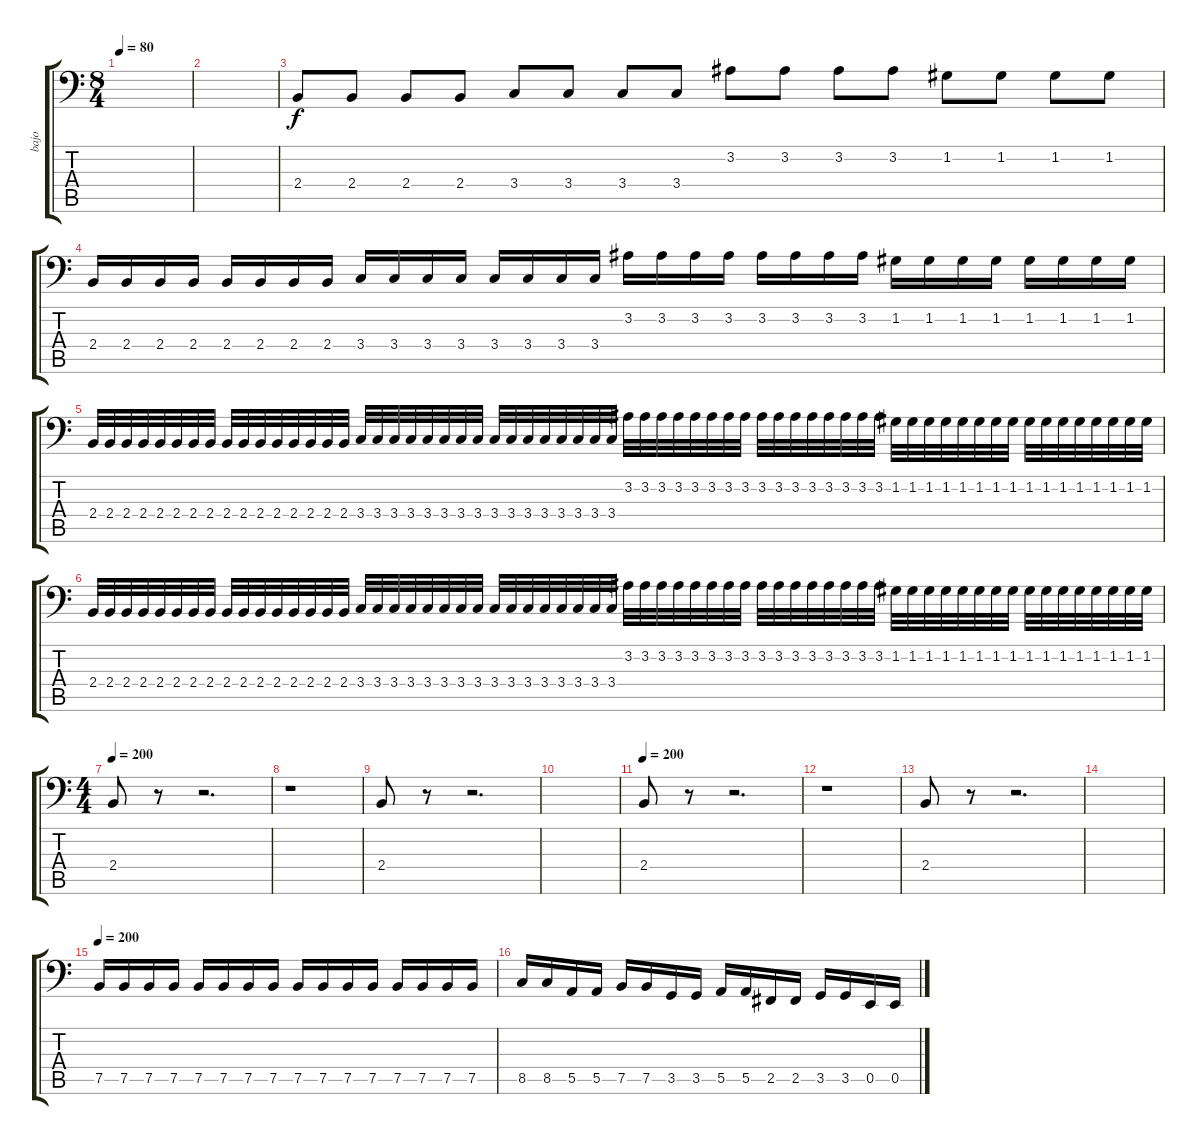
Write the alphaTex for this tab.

\track ("bajo" "bajo") {instrument electricbassfinger}
\staff {score tabs}
\tuning (C3 G2 D2 A1 E1 B0) {hide}
\ts (8 4)
\tempo 80
\tempo 70
\tempo 80
\clef f4
\ks c
|
|
2.4.8 2.4.8 2.4.8 2.4.8 3.4.8 3.4.8 3.4.8 3.4.8 3.2.8 3.2.8 3.2.8 3.2.8 1.2.8 1.2.8 1.2.8 1.2.8 |
2.4.16 2.4.16 2.4.16 2.4.16 2.4.16 2.4.16 2.4.16 2.4.16 3.4.16 3.4.16 3.4.16 3.4.16 3.4.16 3.4.16 3.4.16 3.4.16 3.2.16 3.2.16 3.2.16 3.2.16 3.2.16 3.2.16 3.2.16 3.2.16 1.2.16 1.2.16 1.2.16 1.2.16 1.2.16 1.2.16 1.2.16 1.2.16 |
2.4.32 2.4.32 2.4.32 2.4.32 2.4.32 2.4.32 2.4.32 2.4.32 2.4.32 2.4.32 2.4.32 2.4.32 2.4.32 2.4.32 2.4.32 2.4.32 3.4.32 3.4.32 3.4.32 3.4.32 3.4.32 3.4.32 3.4.32 3.4.32 3.4.32 3.4.32 3.4.32 3.4.32 3.4.32 3.4.32 3.4.32 3.4.32 3.2.32 3.2.32 3.2.32 3.2.32 3.2.32 3.2.32 3.2.32 3.2.32 3.2.32 3.2.32 3.2.32 3.2.32 3.2.32 3.2.32 3.2.32 3.2.32 1.2.32 1.2.32 1.2.32 1.2.32 1.2.32 1.2.32 1.2.32 1.2.32 1.2.32 1.2.32 1.2.32 1.2.32 1.2.32 1.2.32 1.2.32 1.2.32 |
2.4.32 2.4.32 2.4.32 2.4.32 2.4.32 2.4.32 2.4.32 2.4.32 2.4.32 2.4.32 2.4.32 2.4.32 2.4.32 2.4.32 2.4.32 2.4.32 3.4.32 3.4.32 3.4.32 3.4.32 3.4.32 3.4.32 3.4.32 3.4.32 3.4.32 3.4.32 3.4.32 3.4.32 3.4.32 3.4.32 3.4.32 3.4.32 3.2.32 3.2.32 3.2.32 3.2.32 3.2.32 3.2.32 3.2.32 3.2.32 3.2.32 3.2.32 3.2.32 3.2.32 3.2.32 3.2.32 3.2.32 3.2.32 1.2.32 1.2.32 1.2.32 1.2.32 1.2.32 1.2.32 1.2.32 1.2.32 1.2.32 1.2.32 1.2.32 1.2.32 1.2.32 1.2.32 1.2.32 1.2.32 |
\ts (4 4)
\tempo 200
2.4.8 r.8 r.2{d} |
r.1 |
2.4.8 r.8 r.2{d} |
|
\tempo 200
2.4.8 r.8 r.2{d} |
r.1 |
2.4.8 r.8 r.2{d} |
|
\tempo 200
7.5.16 7.5.16 7.5.16 7.5.16 7.5.16 7.5.16 7.5.16 7.5.16 7.5.16 7.5.16 7.5.16 7.5.16 7.5.16 7.5.16 7.5.16 7.5.16 |
8.5.16 8.5.16 5.5.16 5.5.16 7.5.16 7.5.16 3.5.16 3.5.16 5.5.16 5.5.16 2.5.16 2.5.16 3.5.16 3.5.16 0.5.16 0.5.16
